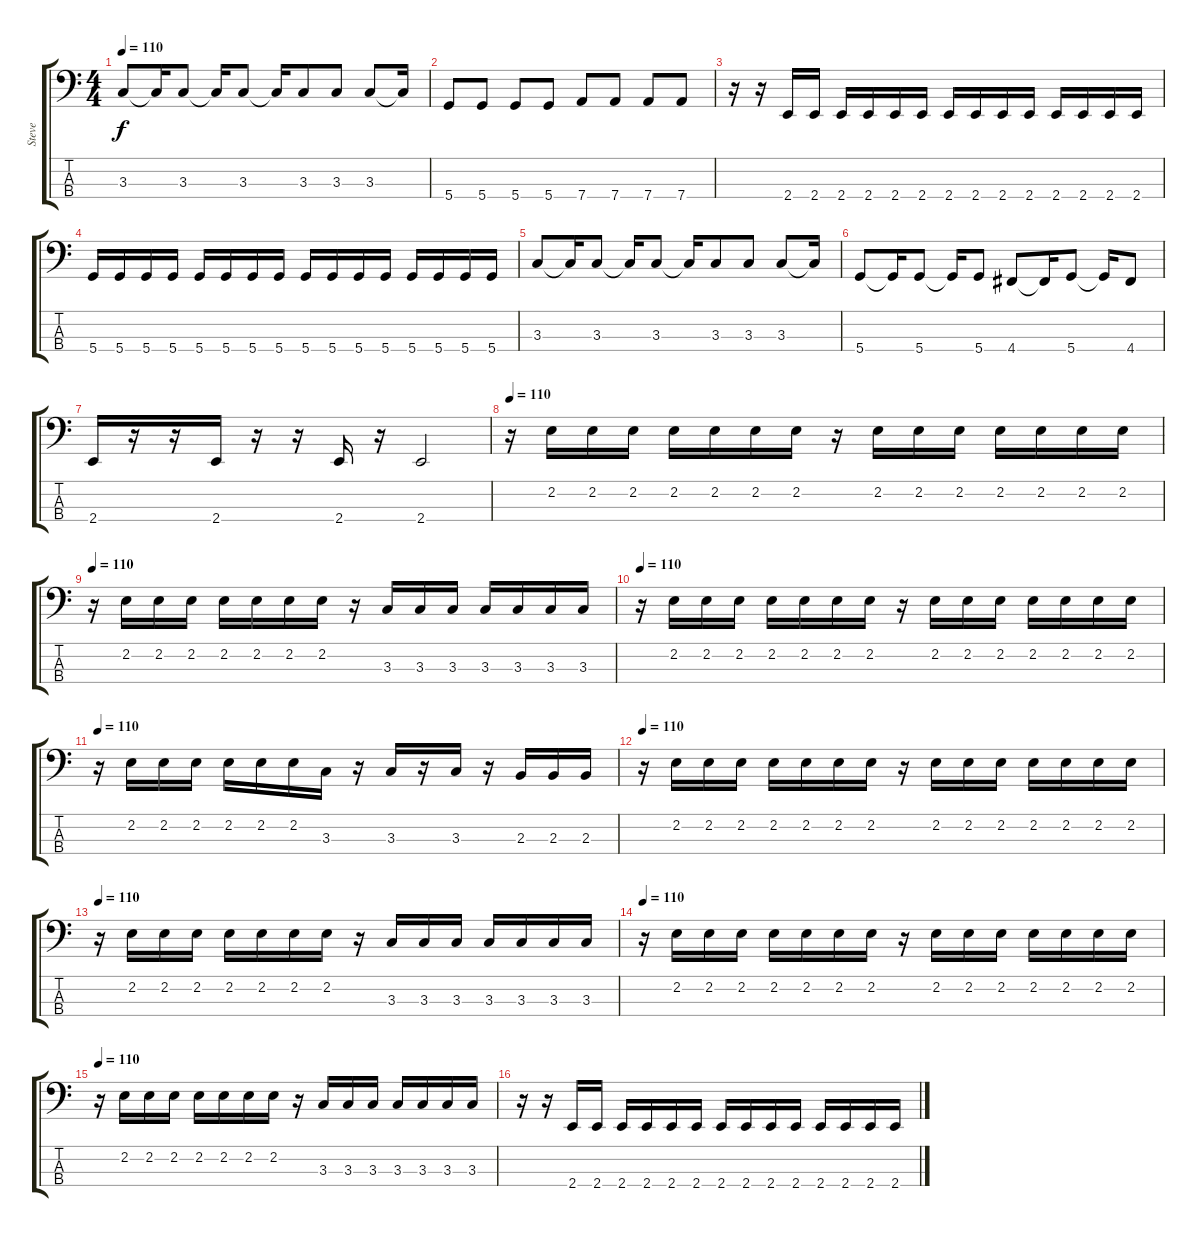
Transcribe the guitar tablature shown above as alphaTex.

\track ("Steve" "Steve") {instrument electricbasspick}
\staff {score tabs}
\tuning (G2 D2 A1 D1) {hide}
\ts (4 4)
\tempo 110
\clef f4
\ks c
3.3.8{dy f} 3.3{t}.16 3.3.8 3.3{t}.16 3.3.8 3.3{t}.16 3.3.8 3.3.8 3.3.8 3.3{t}.16 |
5.4.8 5.4.8 5.4.8 5.4.8 7.4.8 7.4.8 7.4.8 7.4.8 |
r.16 r.16 2.4.16 2.4.16 2.4.16 2.4.16 2.4.16 2.4.16 2.4.16 2.4.16 2.4.16 2.4.16 2.4.16 2.4.16 2.4.16 2.4.16 |
5.4.16 5.4.16 5.4.16 5.4.16 5.4.16 5.4.16 5.4.16 5.4.16 5.4.16 5.4.16 5.4.16 5.4.16 5.4.16 5.4.16 5.4.16 5.4.16 |
3.3.8 3.3{t}.16 3.3.8 3.3{t}.16 3.3.8 3.3{t}.16 3.3.8 3.3.8 3.3.8 3.3{t}.16 |
5.4.8 5.4{t}.16 5.4.8 5.4{t}.16 5.4.8 4.4.8 4.4{t}.16 5.4.8 5.4{t}.16 4.4.8 |
2.4.16 r.16 r.16 2.4.16 r.16 r.16 2.4.16 r.16 2.4.2 |
\tempo 110
r.16 2.2.16 2.2.16 2.2.16 2.2.16 2.2.16 2.2.16 2.2.16 r.16 2.2.16 2.2.16 2.2.16 2.2.16 2.2.16 2.2.16 2.2.16 |
\tempo 110
r.16 2.2.16 2.2.16 2.2.16 2.2.16 2.2.16 2.2.16 2.2.16 r.16 3.3.16 3.3.16 3.3.16 3.3.16 3.3.16 3.3.16 3.3.16 |
\tempo 110
r.16 2.2.16 2.2.16 2.2.16 2.2.16 2.2.16 2.2.16 2.2.16 r.16 2.2.16 2.2.16 2.2.16 2.2.16 2.2.16 2.2.16 2.2.16 |
\tempo 110
r.16 2.2.16 2.2.16 2.2.16 2.2.16 2.2.16 2.2.16 3.3.16 r.16 3.3.16 r.16 3.3.16 r.16 2.3.16 2.3.16 2.3.16 |
\tempo 110
r.16 2.2.16 2.2.16 2.2.16 2.2.16 2.2.16 2.2.16 2.2.16 r.16 2.2.16 2.2.16 2.2.16 2.2.16 2.2.16 2.2.16 2.2.16 |
\tempo 110
r.16 2.2.16 2.2.16 2.2.16 2.2.16 2.2.16 2.2.16 2.2.16 r.16 3.3.16 3.3.16 3.3.16 3.3.16 3.3.16 3.3.16 3.3.16 |
\tempo 110
r.16 2.2.16 2.2.16 2.2.16 2.2.16 2.2.16 2.2.16 2.2.16 r.16 2.2.16 2.2.16 2.2.16 2.2.16 2.2.16 2.2.16 2.2.16 |
\tempo 110
r.16 2.2.16 2.2.16 2.2.16 2.2.16 2.2.16 2.2.16 2.2.16 r.16 3.3.16 3.3.16 3.3.16 3.3.16 3.3.16 3.3.16 3.3.16 |
r.16 r.16 2.4.16 2.4.16 2.4.16 2.4.16 2.4.16 2.4.16 2.4.16 2.4.16 2.4.16 2.4.16 2.4.16 2.4.16 2.4.16 2.4.16
